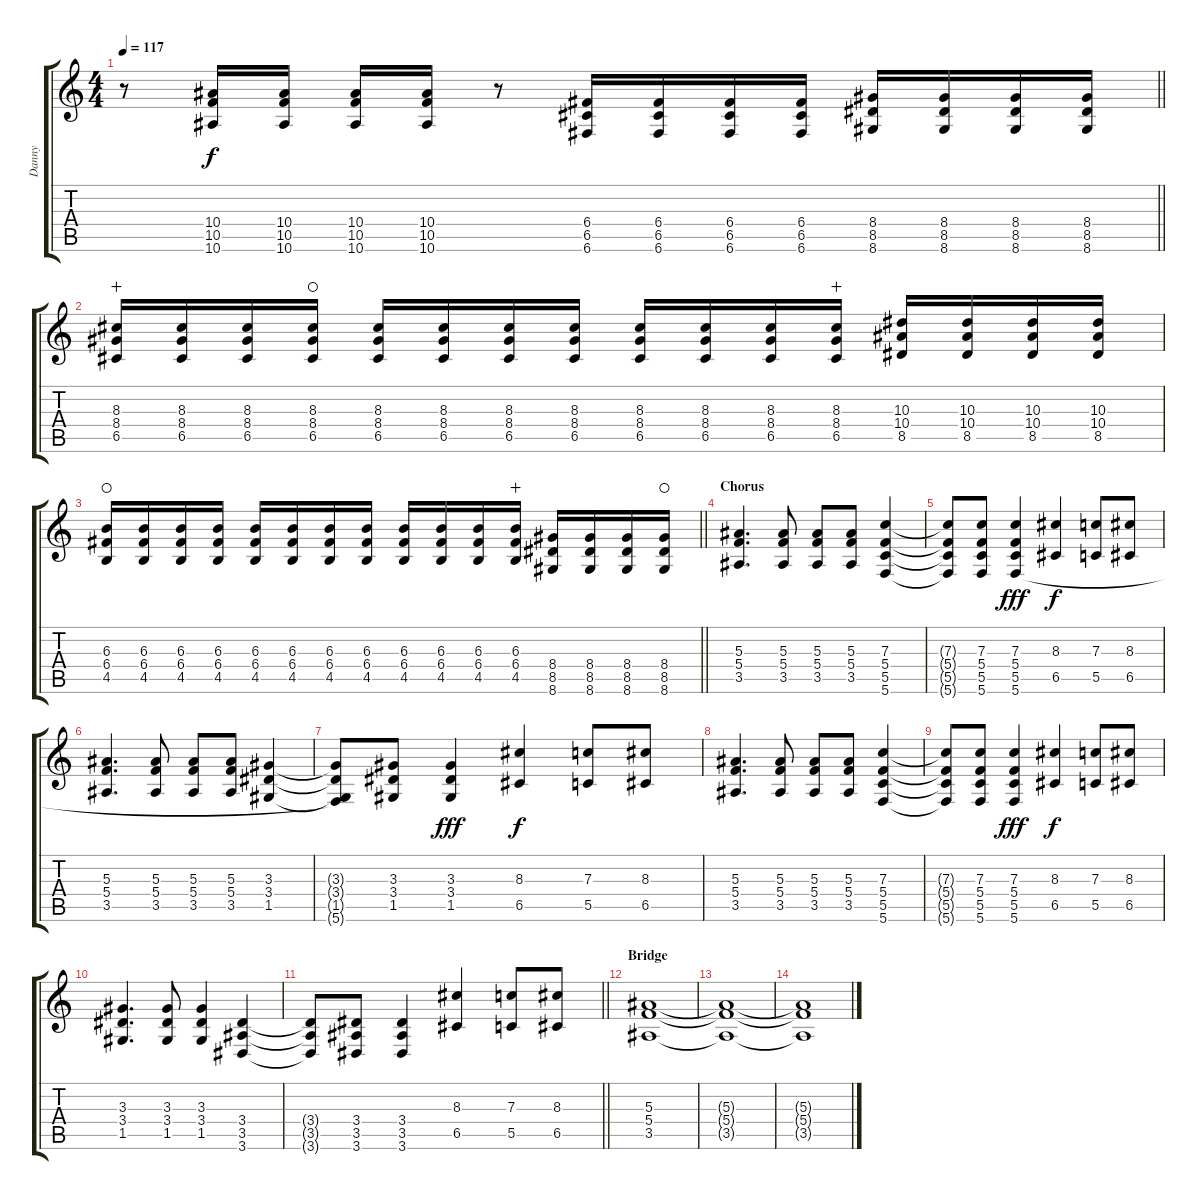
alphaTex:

\track ("Danny" "Danny") {instrument distortionguitar}
\staff {score tabs}
\tuning (D4 A3 F3 C3 G2 C2) {hide}
\ts (4 4)
\tempo 117
\clef g2
\barLineRight lightlight
\ks c
r.8{dy f} (10.4 10.5 10.6).16 (10.4 10.5 10.6).16 (10.4 10.5 10.6).16 (10.4 10.5 10.6).16 r.8 (6.4 6.5 6.6).16 (6.4 6.5 6.6).16 (6.4 6.5 6.6).16 (6.4 6.5 6.6).16 (8.4 8.5 8.6).16 (8.4 8.5 8.6).16 (8.4 8.5 8.6).16 (8.4 8.5 8.6).16 |
(8.3 8.4 6.5).16{wahc} (8.3 8.4 6.5).16 (8.3 8.4 6.5).16 (8.3 8.4 6.5).16{waho} (8.3 8.4 6.5).16 (8.3 8.4 6.5).16 (8.3 8.4 6.5).16 (8.3 8.4 6.5).16 (8.3 8.4 6.5).16 (8.3 8.4 6.5).16 (8.3 8.4 6.5).16 (8.3 8.4 6.5).16{wahc} (10.3 10.4 8.5).16 (10.3 10.4 8.5).16 (10.3 10.4 8.5).16 (10.3 10.4 8.5).16 |
\barLineRight lightlight
(6.3 6.4 4.5).16{waho} (6.3 6.4 4.5).16 (6.3 6.4 4.5).16 (6.3 6.4 4.5).16 (6.3 6.4 4.5).16 (6.3 6.4 4.5).16 (6.3 6.4 4.5).16 (6.3 6.4 4.5).16 (6.3 6.4 4.5).16 (6.3 6.4 4.5).16 (6.3 6.4 4.5).16 (6.3 6.4 4.5).16{wahc} (8.4 8.5 8.6).16 (8.4 8.5 8.6).16 (8.4 8.5 8.6).16 (8.4 8.5 8.6).16{waho} |
\section ("" "Chorus")
(5.3 5.4 3.5).4{d} (5.3 5.4 3.5).8 (5.3 5.4 3.5).8 (5.3 5.4 3.5).8 (7.3 5.4 5.5 5.6).4 |
(7.3{t} 5.4{t} 5.5{t} 5.6{t}).8 (7.3 5.4 5.5 5.6).8 (7.3 5.4 5.5 5.6).4{dy fff} (8.3 6.5).4{dy f} (7.3 5.5).8 (8.3 6.5).8 |
(5.3 5.4 3.5).4{d} (5.3 5.4 3.5).8 (5.3 5.4 3.5).8 (5.3 5.4 3.5).8 (3.3 3.4 1.5).4 |
(3.3{t} 3.4{t} 1.5{t} 5.6{t}).8 (3.3 3.4 1.5).8 (3.3 3.4 1.5).4{dy fff} (8.3 6.5).4{dy f} (7.3 5.5).8 (8.3 6.5).8 |
(5.3 5.4 3.5).4{d} (5.3 5.4 3.5).8 (5.3 5.4 3.5).8 (5.3 5.4 3.5).8 (7.3 5.4 5.5 5.6).4 |
(7.3{t} 5.4{t} 5.5{t} 5.6{t}).8 (7.3 5.4 5.5 5.6).8 (7.3 5.4 5.5 5.6).4{dy fff} (8.3 6.5).4{dy f} (7.3 5.5).8 (8.3 6.5).8 |
(3.3 3.4 1.5).4{d} (3.3 3.4 1.5).8 (3.3 3.4 1.5).4 (3.4 3.5 3.6).4 |
\barLineRight lightlight
(3.4{t} 3.5{t} 3.6{t}).8 (3.4 3.5 3.6).8 (3.4 3.5 3.6).4 (8.3 6.5).4 (7.3 5.5).8 (8.3 6.5).8 |
\section ("" "Bridge")
(5.3 5.4 3.5).1{volume 0} |
(5.3{t} 5.4{t} 3.5{t}).1 |
(5.3{t} 5.4{t} 3.5{t}).1
